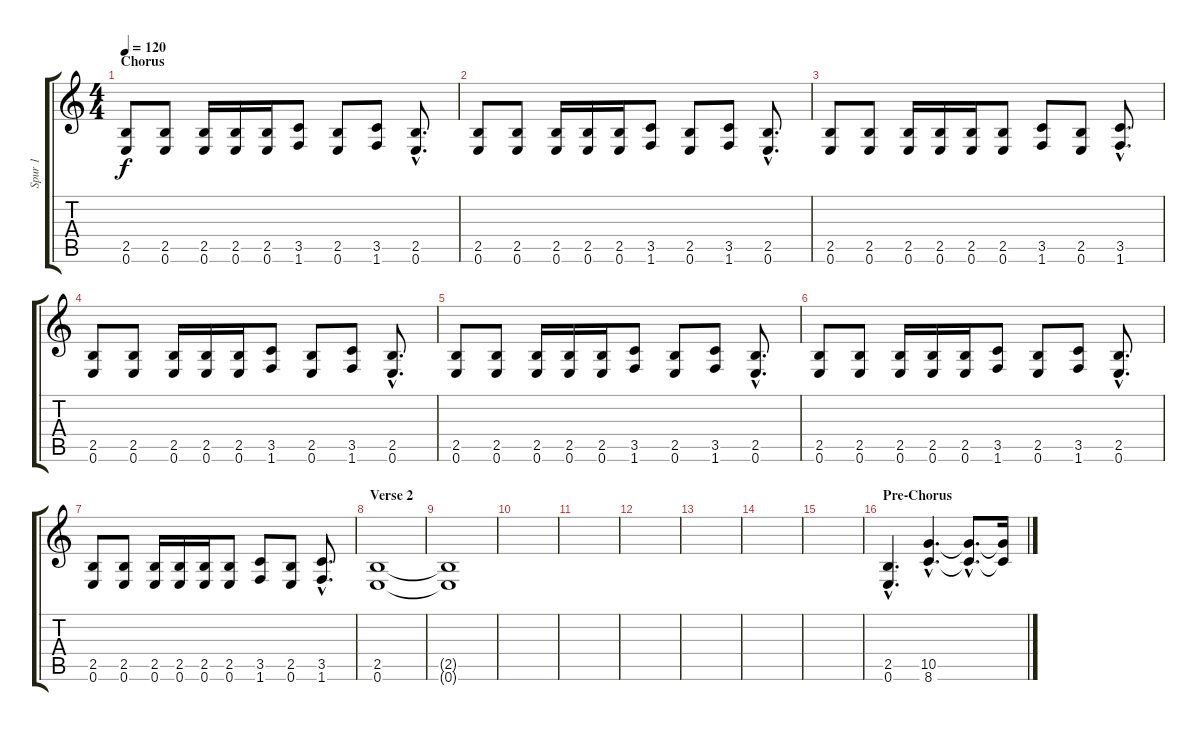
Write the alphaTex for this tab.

\track ("Spur 1" "Spur 1") {instrument distortionguitar}
\staff {score tabs}
\tuning (E4 B3 G3 D3 A2 E2) {hide}
\ts (4 4)
\section ("" "Chorus")
\tempo 120
\clef g2
\ks c
(2.5 0.6).8{dy f} (2.5 0.6).8 (2.5 0.6).16 (2.5 0.6).16 (2.5 0.6).16 (3.5 1.6).8 (2.5 0.6).8 (3.5 1.6).8 (2.5{hac} 0.6{hac}).8{d} |
(2.5 0.6).8 (2.5 0.6).8 (2.5 0.6).16 (2.5 0.6).16 (2.5 0.6).16 (3.5 1.6).8 (2.5 0.6).8 (3.5 1.6).8 (2.5{hac} 0.6{hac}).8{d} |
(2.5 0.6).8 (2.5 0.6).8 (2.5 0.6).16 (2.5 0.6).16 (2.5 0.6).16 (2.5 0.6).8 (3.5 1.6).8 (2.5 0.6).8 (3.5{hac} 1.6{hac}).8{d} |
(2.5 0.6).8 (2.5 0.6).8 (2.5 0.6).16 (2.5 0.6).16 (2.5 0.6).16 (3.5 1.6).8 (2.5 0.6).8 (3.5 1.6).8 (2.5{hac} 0.6{hac}).8{d} |
(2.5 0.6).8 (2.5 0.6).8 (2.5 0.6).16 (2.5 0.6).16 (2.5 0.6).16 (3.5 1.6).8 (2.5 0.6).8 (3.5 1.6).8 (2.5{hac} 0.6{hac}).8{d} |
(2.5 0.6).8 (2.5 0.6).8 (2.5 0.6).16 (2.5 0.6).16 (2.5 0.6).16 (3.5 1.6).8 (2.5 0.6).8 (3.5 1.6).8 (2.5{hac} 0.6{hac}).8{d} |
(2.5 0.6).8 (2.5 0.6).8 (2.5 0.6).16 (2.5 0.6).16 (2.5 0.6).16 (2.5 0.6).8 (3.5 1.6).8 (2.5 0.6).8 (3.5{hac} 1.6{hac}).8{d} |
\section ("" "Verse 2")
(2.5 0.6).1{volume 0} |
(2.5{t} 0.6{t}).1 |
|
|
|
|
|
|
\section ("" "Pre-Chorus")
(2.5{hac} 0.6{hac}).4{d} (10.5{hac} 8.6{hac}).4{d} (10.5{hac t} 8.6{hac t}).8{d} (10.5{t} 8.6{t}).16
